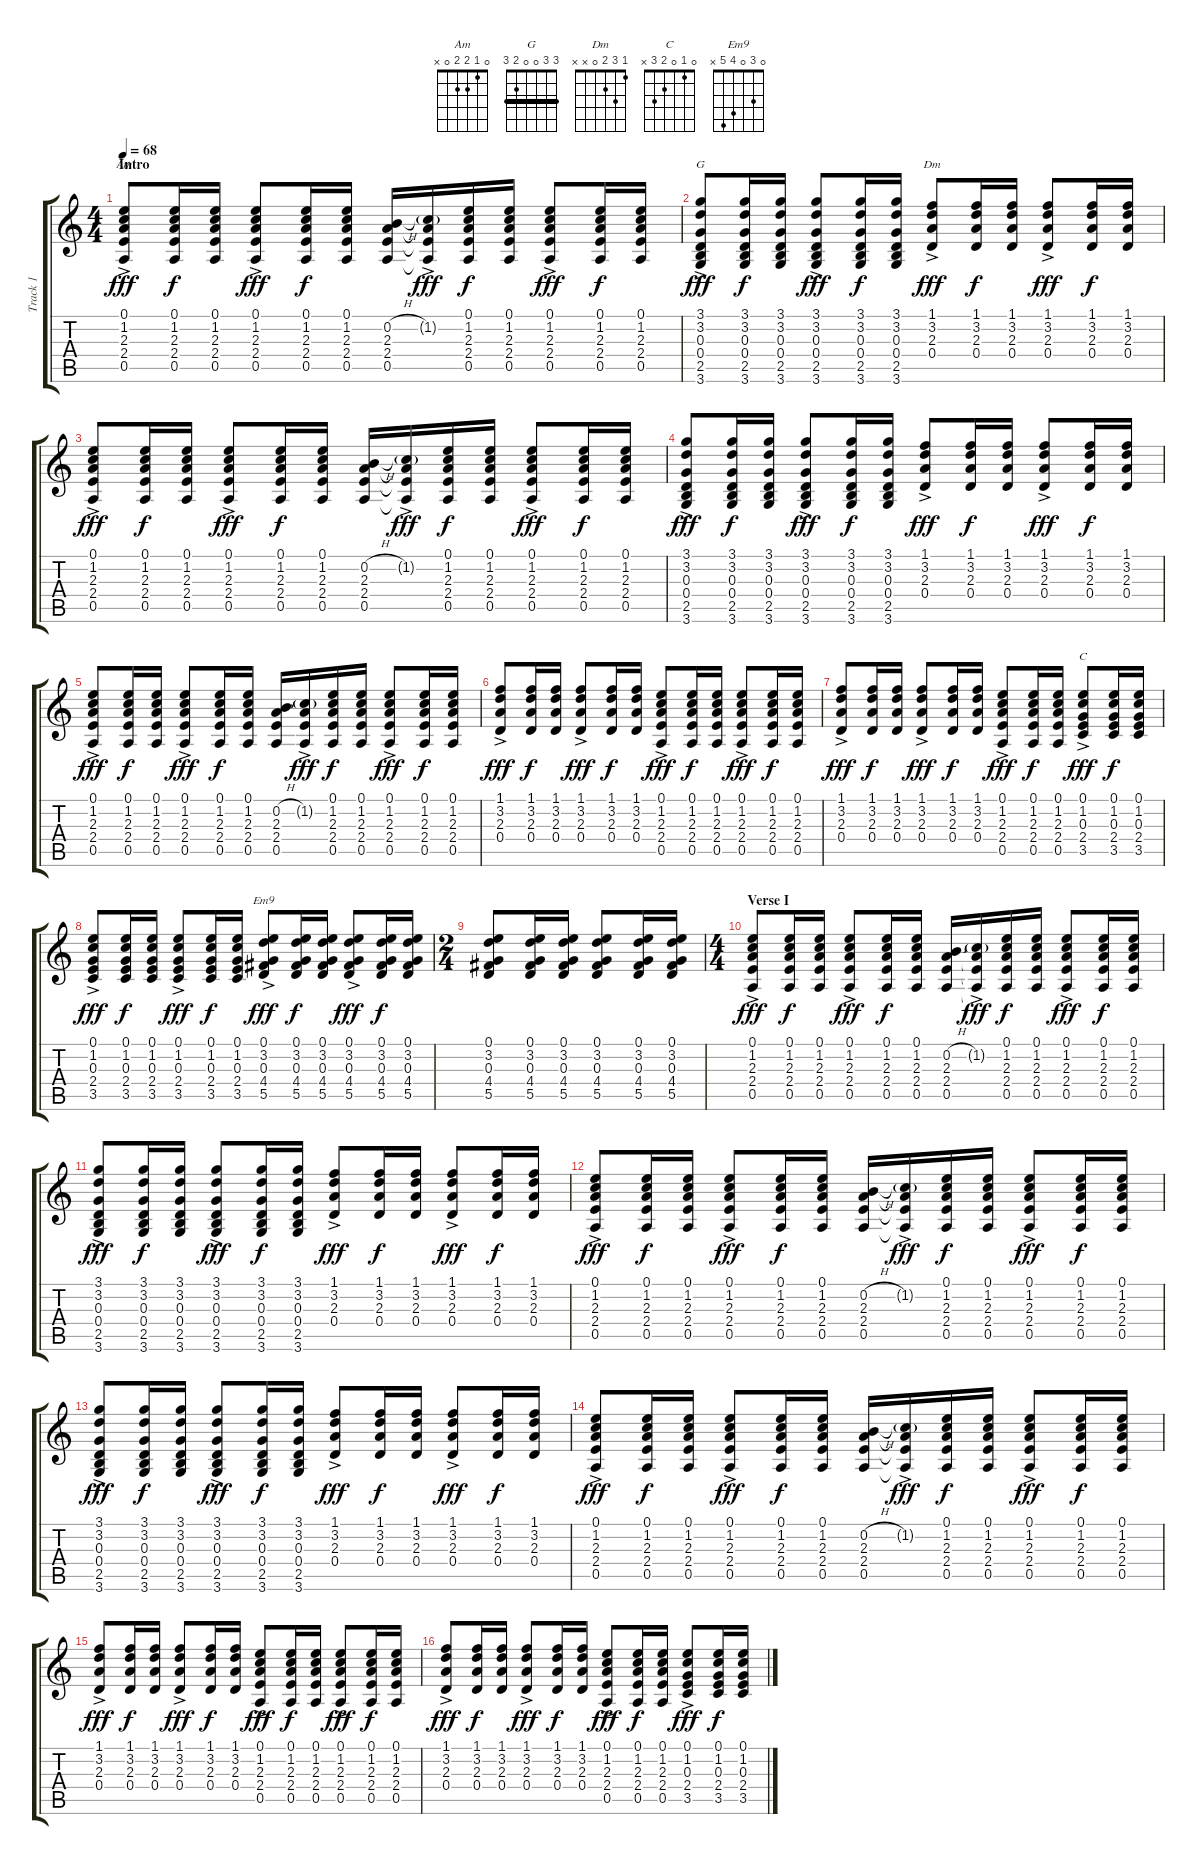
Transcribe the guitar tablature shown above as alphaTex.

\track ("Track 1" "Track 1") {instrument acousticguitarsteel}
\staff {score tabs}
\tuning (E4 B3 G3 D3 A2 E2) {hide}
\chord ("Am" 0 1 2 2 0 x)
\chord ("G" 3 3 0 0 2 3) {barre 3}
\chord ("Dm" 1 3 2 0 x x)
\chord ("C" 0 1 0 2 3 x)
\chord ("Em9" 0 3 0 4 5 x)
\ts (4 4)
\section ("" "Intro")
\tempo 68
\clef g2
\ks c
(0.1{ac} 1.2 2.3 2.4 0.5).8{ch "Am" dy fff volume 6 instrument acousticguitarsteel} (0.1 1.2 2.3 2.4 0.5).16{dy f} (0.1 1.2 2.3 2.4 0.5).16 (0.1 1.2 2.3 2.4 0.5{ac}).8{dy fff} (0.1 1.2 2.3 2.4 0.5).16{dy f} (0.1 1.2 2.3 2.4 0.5).16 (0.2{h} 2.3 2.4 0.5).16 (1.2{g ac} 2.3{t} 2.4{t} 0.5{t}).16{dy fff} (0.1 1.2 2.3 2.4 0.5).16{dy f} (0.1 1.2 2.3 2.4 0.5).16 (0.1{ac} 1.2 2.3 2.4 0.5).8{dy fff} (0.1 1.2 2.3 2.4 0.5).16{dy f} (0.1 1.2 2.3 2.4 0.5).16 |
(3.1{ac} 3.2 0.3 0.4 2.5 3.6).8{ch "G" dy fff volume 6} (3.1 3.2 0.3 0.4 2.5 3.6).16{dy f} (3.1 3.2 0.3 0.4 2.5 3.6).16 (3.1{ac} 3.2 0.3 0.4 2.5 3.6).8{dy fff} (3.1 3.2 0.3 0.4 2.5 3.6).16{dy f} (3.1 3.2 0.3 0.4 2.5 3.6).16 (1.1{ac} 3.2 2.3 0.4).8{ch "Dm" dy fff} (1.1 3.2 2.3 0.4).16{dy f} (1.1 3.2 2.3 0.4).16 (1.1{ac} 3.2 2.3 0.4).8{dy fff} (1.1 3.2 2.3 0.4).16{dy f} (1.1 3.2 2.3 0.4).16 |
(0.1{ac} 1.2 2.3 2.4 0.5).8{dy fff volume 6} (0.1 1.2 2.3 2.4 0.5).16{dy f} (0.1 1.2 2.3 2.4 0.5).16 (0.1 1.2 2.3 2.4 0.5{ac}).8{dy fff} (0.1 1.2 2.3 2.4 0.5).16{dy f} (0.1 1.2 2.3 2.4 0.5).16 (0.2{h} 2.3 2.4 0.5).16 (1.2{g ac} 2.3{t} 2.4{t} 0.5{t}).16{dy fff} (0.1 1.2 2.3 2.4 0.5).16{dy f} (0.1 1.2 2.3 2.4 0.5).16 (0.1{ac} 1.2 2.3 2.4 0.5).8{dy fff} (0.1 1.2 2.3 2.4 0.5).16{dy f} (0.1 1.2 2.3 2.4 0.5).16 |
(3.1{ac} 3.2 0.3 0.4 2.5 3.6).8{dy fff volume 6} (3.1 3.2 0.3 0.4 2.5 3.6).16{dy f} (3.1 3.2 0.3 0.4 2.5 3.6).16 (3.1{ac} 3.2 0.3 0.4 2.5 3.6).8{dy fff} (3.1 3.2 0.3 0.4 2.5 3.6).16{dy f} (3.1 3.2 0.3 0.4 2.5 3.6).16 (1.1{ac} 3.2 2.3 0.4).8{dy fff} (1.1 3.2 2.3 0.4).16{dy f} (1.1 3.2 2.3 0.4).16 (1.1{ac} 3.2 2.3 0.4).8{dy fff} (1.1 3.2 2.3 0.4).16{dy f} (1.1 3.2 2.3 0.4).16 |
(0.1{ac} 1.2 2.3 2.4 0.5).8{dy fff volume 6} (0.1 1.2 2.3 2.4 0.5).16{dy f} (0.1 1.2 2.3 2.4 0.5).16 (0.1 1.2 2.3 2.4 0.5{ac}).8{dy fff} (0.1 1.2 2.3 2.4 0.5).16{dy f} (0.1 1.2 2.3 2.4 0.5).16 (0.2{h} 2.3 2.4 0.5).16 (1.2{g ac} 2.3{t} 2.4{t} 0.5{t}).16{dy fff} (0.1 1.2 2.3 2.4 0.5).16{dy f} (0.1 1.2 2.3 2.4 0.5).16 (0.1{ac} 1.2 2.3 2.4 0.5).8{dy fff} (0.1 1.2 2.3 2.4 0.5).16{dy f} (0.1 1.2 2.3 2.4 0.5).16 |
(1.1{ac} 3.2 2.3 0.4).8{dy fff volume 6} (1.1 3.2 2.3 0.4).16{dy f} (1.1 3.2 2.3 0.4).16 (1.1{ac} 3.2 2.3 0.4).8{dy fff} (1.1 3.2 2.3 0.4).16{dy f} (1.1 3.2 2.3 0.4).16 (0.1{ac} 1.2 2.3 2.4 0.5).8{dy fff} (0.1 1.2 2.3 2.4 0.5).16{dy f} (0.1 1.2 2.3 2.4 0.5).16 (0.1{ac} 1.2 2.3 2.4 0.5).8{dy fff} (0.1 1.2 2.3 2.4 0.5).16{dy f} (0.1 1.2 2.3 2.4 0.5).16 |
(1.1{ac} 3.2 2.3 0.4).8{dy fff volume 6} (1.1 3.2 2.3 0.4).16{dy f} (1.1 3.2 2.3 0.4).16 (1.1{ac} 3.2 2.3 0.4).8{dy fff} (1.1 3.2 2.3 0.4).16{dy f} (1.1 3.2 2.3 0.4).16 (0.1{ac} 1.2 2.3 2.4 0.5).8{dy fff} (0.1 1.2 2.3 2.4 0.5).16{dy f} (0.1 1.2 2.3 2.4 0.5).16 (0.1{ac} 1.2 0.3 2.4 3.5).8{ch "C" dy fff} (0.1 1.2 0.3 2.4 3.5).16{dy f} (0.1 1.2 0.3 2.4 3.5).16 |
(0.1{ac} 1.2 0.3 2.4 3.5).8{dy fff volume 6} (0.1 1.2 0.3 2.4 3.5).16{dy f} (0.1 1.2 0.3 2.4 3.5).16 (0.1 1.2 0.3 2.4 3.5{ac}).8{dy fff} (0.1 1.2 0.3 2.4 3.5).16{dy f} (0.1 1.2 0.3 2.4 3.5).16 (0.1{ac} 3.2 0.3 4.4 5.5).8{ch "Em9" dy fff} (0.1 3.2 0.3 4.4 5.5).16{dy f} (0.1 3.2 0.3 4.4 5.5).16 (0.1{ac} 3.2 0.3 4.4 5.5).8{dy fff} (0.1 3.2 0.3 4.4 5.5).16{dy f} (0.1 3.2 0.3 4.4 5.5).16 |
\ts (2 4)
(0.1 3.2 0.3 4.4 5.5).8{volume 10} (0.1 3.2 0.3 4.4 5.5).16 (0.1 3.2 0.3 4.4 5.5).16 (0.1 3.2 0.3 4.4 5.5).8 (0.1 3.2 0.3 4.4 5.5).16 (0.1 3.2 0.3 4.4 5.5).16 |
\ts (4 4)
\section ("" "Verse I ")
(0.1{ac} 1.2 2.3 2.4 0.5).8{dy fff} (0.1 1.2 2.3 2.4 0.5).16{dy f} (0.1 1.2 2.3 2.4 0.5).16 (0.1 1.2 2.3 2.4 0.5{ac}).8{dy fff} (0.1 1.2 2.3 2.4 0.5).16{dy f} (0.1 1.2 2.3 2.4 0.5).16 (0.2{h} 2.3 2.4 0.5).16 (1.2{g ac} 2.3{t} 2.4{t} 0.5{t}).16{dy fff} (0.1 1.2 2.3 2.4 0.5).16{dy f} (0.1 1.2 2.3 2.4 0.5).16 (0.1{ac} 1.2 2.3 2.4 0.5).8{dy fff} (0.1 1.2 2.3 2.4 0.5).16{dy f} (0.1 1.2 2.3 2.4 0.5).16 |
(3.1{ac} 3.2 0.3 0.4 2.5 3.6).8{dy fff} (3.1 3.2 0.3 0.4 2.5 3.6).16{dy f} (3.1 3.2 0.3 0.4 2.5 3.6).16 (3.1{ac} 3.2 0.3 0.4 2.5 3.6).8{dy fff} (3.1 3.2 0.3 0.4 2.5 3.6).16{dy f} (3.1 3.2 0.3 0.4 2.5 3.6).16 (1.1{ac} 3.2 2.3 0.4).8{dy fff} (1.1 3.2 2.3 0.4).16{dy f} (1.1 3.2 2.3 0.4).16 (1.1{ac} 3.2 2.3 0.4).8{dy fff} (1.1 3.2 2.3 0.4).16{dy f} (1.1 3.2 2.3 0.4).16 |
(0.1{ac} 1.2 2.3 2.4 0.5).8{dy fff} (0.1 1.2 2.3 2.4 0.5).16{dy f} (0.1 1.2 2.3 2.4 0.5).16 (0.1 1.2 2.3 2.4 0.5{ac}).8{dy fff} (0.1 1.2 2.3 2.4 0.5).16{dy f} (0.1 1.2 2.3 2.4 0.5).16 (0.2{h} 2.3 2.4 0.5).16 (1.2{g ac} 2.3{t} 2.4{t} 0.5{t}).16{dy fff} (0.1 1.2 2.3 2.4 0.5).16{dy f} (0.1 1.2 2.3 2.4 0.5).16 (0.1{ac} 1.2 2.3 2.4 0.5).8{dy fff} (0.1 1.2 2.3 2.4 0.5).16{dy f} (0.1 1.2 2.3 2.4 0.5).16 |
(3.1{ac} 3.2 0.3 0.4 2.5 3.6).8{dy fff} (3.1 3.2 0.3 0.4 2.5 3.6).16{dy f} (3.1 3.2 0.3 0.4 2.5 3.6).16 (3.1{ac} 3.2 0.3 0.4 2.5 3.6).8{dy fff} (3.1 3.2 0.3 0.4 2.5 3.6).16{dy f} (3.1 3.2 0.3 0.4 2.5 3.6).16 (1.1{ac} 3.2 2.3 0.4).8{dy fff} (1.1 3.2 2.3 0.4).16{dy f} (1.1 3.2 2.3 0.4).16 (1.1{ac} 3.2 2.3 0.4).8{dy fff} (1.1 3.2 2.3 0.4).16{dy f} (1.1 3.2 2.3 0.4).16 |
(0.1{ac} 1.2 2.3 2.4 0.5).8{dy fff} (0.1 1.2 2.3 2.4 0.5).16{dy f} (0.1 1.2 2.3 2.4 0.5).16 (0.1 1.2 2.3 2.4 0.5{ac}).8{dy fff} (0.1 1.2 2.3 2.4 0.5).16{dy f} (0.1 1.2 2.3 2.4 0.5).16 (0.2{h} 2.3 2.4 0.5).16 (1.2{g ac} 2.3{t} 2.4{t} 0.5{t}).16{dy fff} (0.1 1.2 2.3 2.4 0.5).16{dy f} (0.1 1.2 2.3 2.4 0.5).16 (0.1{ac} 1.2 2.3 2.4 0.5).8{dy fff} (0.1 1.2 2.3 2.4 0.5).16{dy f} (0.1 1.2 2.3 2.4 0.5).16 |
(1.1{ac} 3.2 2.3 0.4).8{dy fff} (1.1 3.2 2.3 0.4).16{dy f} (1.1 3.2 2.3 0.4).16 (1.1{ac} 3.2 2.3 0.4).8{dy fff} (1.1 3.2 2.3 0.4).16{dy f} (1.1 3.2 2.3 0.4).16 (0.1{ac} 1.2 2.3 2.4 0.5).8{dy fff} (0.1 1.2 2.3 2.4 0.5).16{dy f} (0.1 1.2 2.3 2.4 0.5).16 (0.1{ac} 1.2 2.3 2.4 0.5).8{dy fff} (0.1 1.2 2.3 2.4 0.5).16{dy f} (0.1 1.2 2.3 2.4 0.5).16 |
(1.1{ac} 3.2 2.3 0.4).8{dy fff} (1.1 3.2 2.3 0.4).16{dy f} (1.1 3.2 2.3 0.4).16 (1.1{ac} 3.2 2.3 0.4).8{dy fff} (1.1 3.2 2.3 0.4).16{dy f} (1.1 3.2 2.3 0.4).16 (0.1{ac} 1.2 2.3 2.4 0.5).8{dy fff} (0.1 1.2 2.3 2.4 0.5).16{dy f} (0.1 1.2 2.3 2.4 0.5).16 (0.1{ac} 1.2 0.3 2.4 3.5).8{dy fff} (0.1 1.2 0.3 2.4 3.5).16{dy f} (0.1 1.2 0.3 2.4 3.5).16
